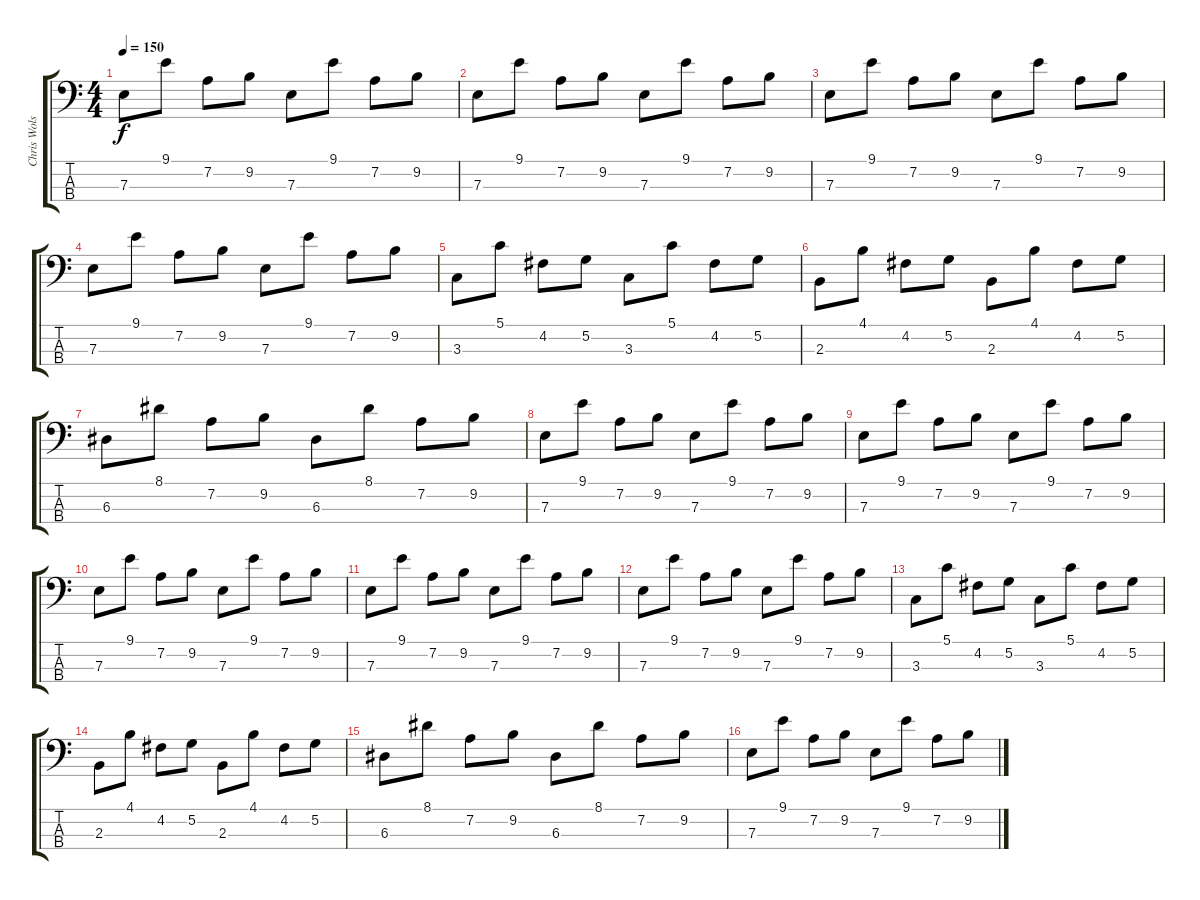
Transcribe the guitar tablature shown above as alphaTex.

\track ("Chris Wolstenholme" "Chris Wols") {instrument fretlessbass}
\staff {score tabs}
\tuning (G2 D2 A1 D1) {hide}
\ts (4 4)
\tempo 150
\clef f4
\ks c
7.3.8{dy f} 9.1.8 7.2.8 9.2.8 7.3.8 9.1.8 7.2.8 9.2.8 |
7.3.8 9.1.8 7.2.8 9.2.8 7.3.8 9.1.8 7.2.8 9.2.8 |
7.3.8 9.1.8 7.2.8 9.2.8 7.3.8 9.1.8 7.2.8 9.2.8 |
7.3.8 9.1.8 7.2.8 9.2.8 7.3.8 9.1.8 7.2.8 9.2.8 |
3.3.8 5.1.8 4.2.8 5.2.8 3.3.8 5.1.8 4.2.8 5.2.8 |
2.3.8 4.1.8 4.2.8 5.2.8 2.3.8 4.1.8 4.2.8 5.2.8 |
6.3.8 8.1.8 7.2.8 9.2.8 6.3.8 8.1.8 7.2.8 9.2.8 |
7.3.8 9.1.8 7.2.8 9.2.8 7.3.8 9.1.8 7.2.8 9.2.8 |
7.3.8 9.1.8 7.2.8 9.2.8 7.3.8 9.1.8 7.2.8 9.2.8 |
7.3.8 9.1.8 7.2.8 9.2.8 7.3.8 9.1.8 7.2.8 9.2.8 |
7.3.8 9.1.8 7.2.8 9.2.8 7.3.8 9.1.8 7.2.8 9.2.8 |
7.3.8 9.1.8 7.2.8 9.2.8 7.3.8 9.1.8 7.2.8 9.2.8 |
3.3.8 5.1.8 4.2.8 5.2.8 3.3.8 5.1.8 4.2.8 5.2.8 |
2.3.8 4.1.8 4.2.8 5.2.8 2.3.8 4.1.8 4.2.8 5.2.8 |
6.3.8 8.1.8 7.2.8 9.2.8 6.3.8 8.1.8 7.2.8 9.2.8 |
7.3.8 9.1.8 7.2.8 9.2.8 7.3.8 9.1.8 7.2.8 9.2.8
